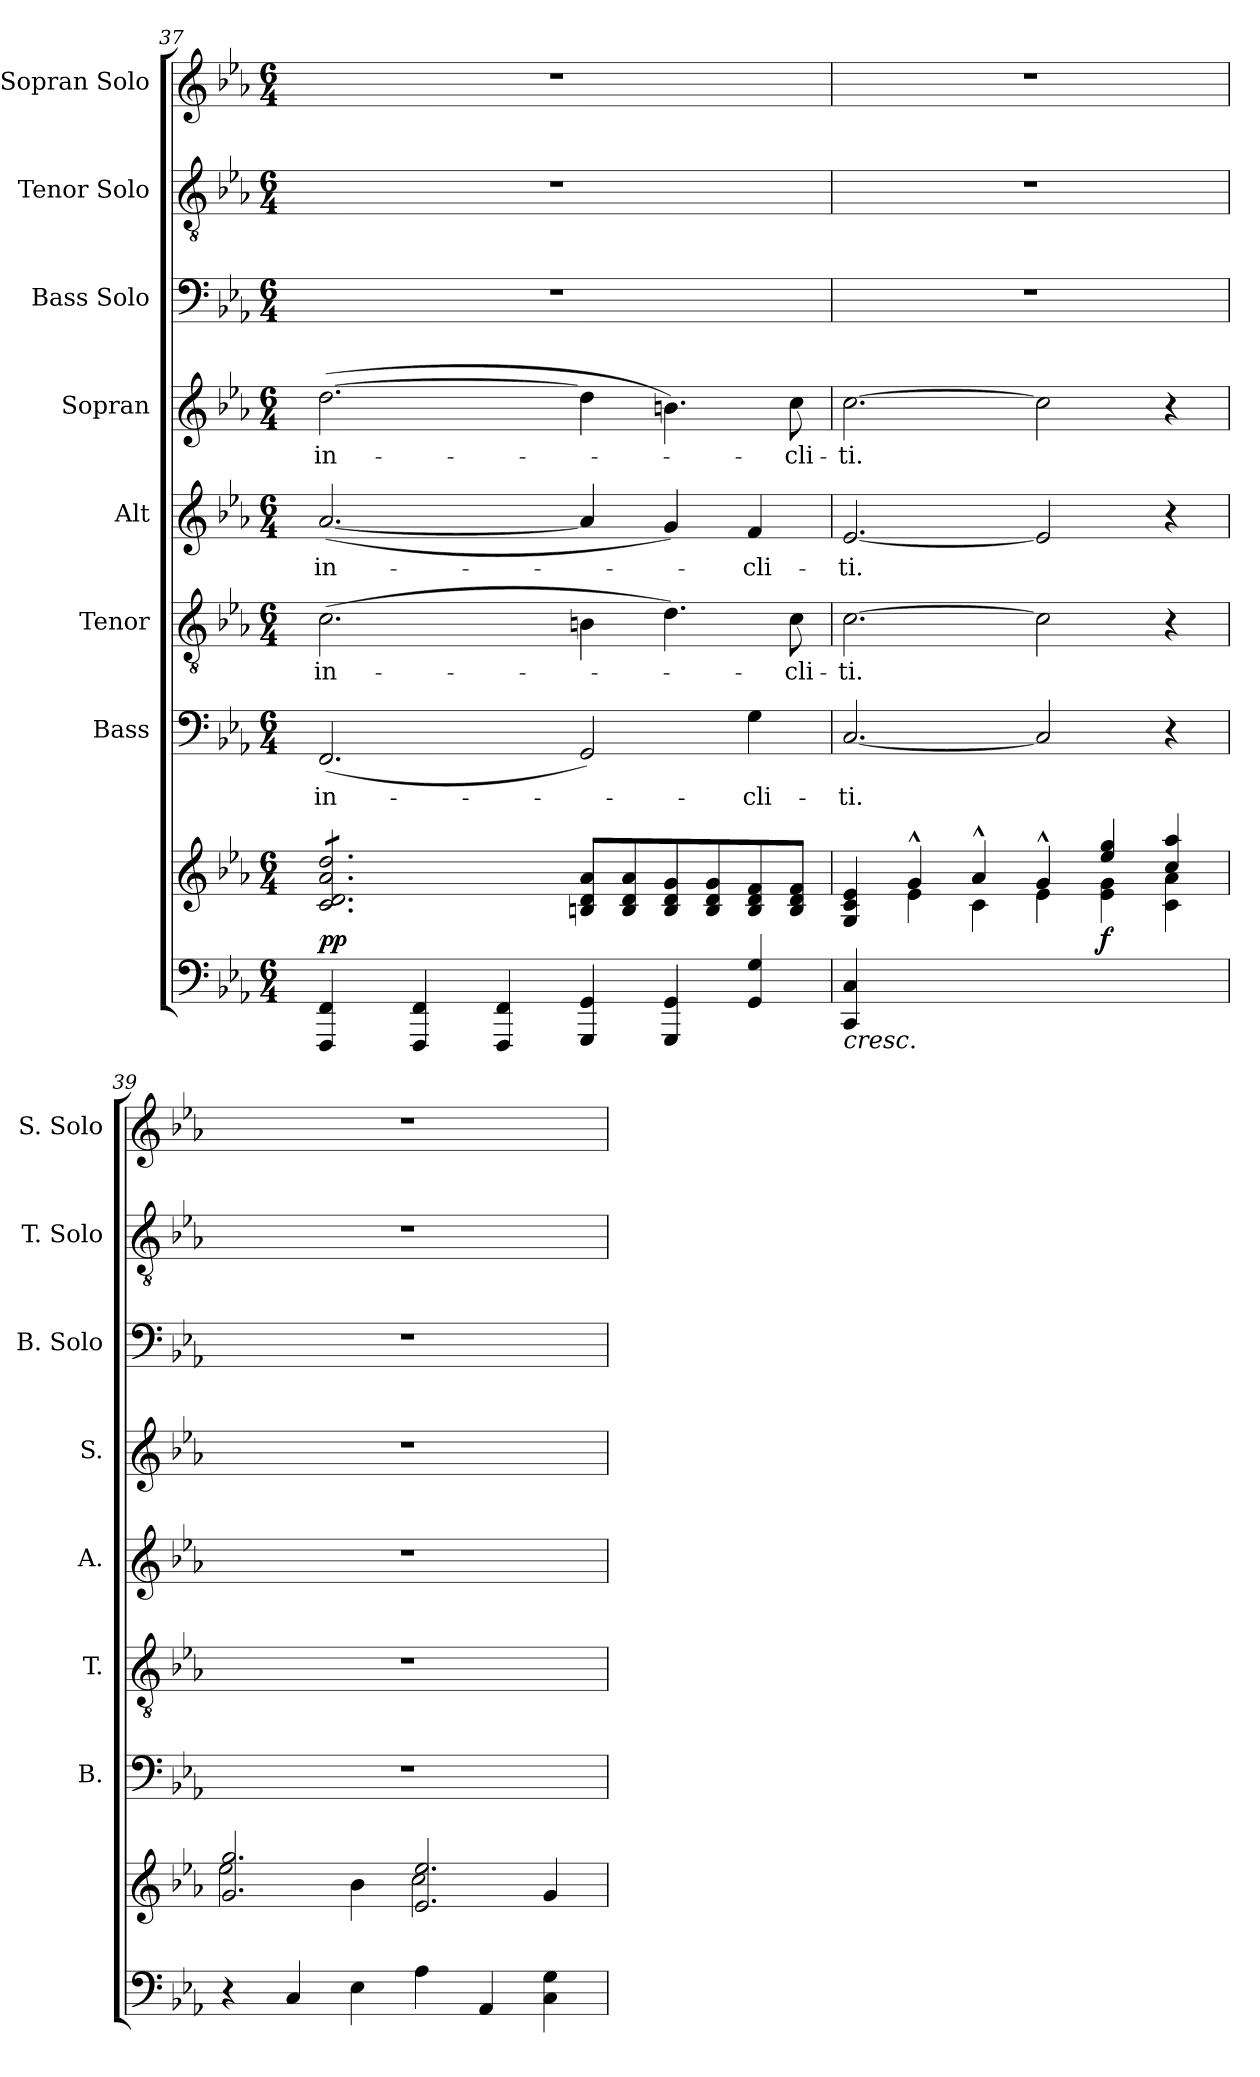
**kern	**kern	**dynam	**kern	**text	**kern	**text	**kern	**text	**kern	**text	**kern	**kern	**kern
*part8	*part8	*part8	*part7	*part7	*part6	*part6	*part5	*part5	*part4	*part4	*part3	*part2	*part1
*staff9	*staff8	*staff8/9	*staff7	*staff7	*staff6	*staff6	*staff5	*staff5	*staff4	*staff4	*staff3	*staff2	*staff1
*	*	*	*I"Bass	*	*I"Tenor	*	*I"Alt	*	*I"Sopran	*	*I"Bass Solo	*I"Tenor Solo	*I"Sopran Solo
*	*	*	*I'B.	*	*I'T.	*	*I'A.	*	*I'S.	*	*I'B. Solo	*I'T. Solo	*I'S. Solo
*clefF4	*clefG2	*	*clefF4	*	*clefGv2	*	*clefG2	*	*clefG2	*	*clefF4	*clefGv2	*clefG2
*k[b-e-a-]	*k[b-e-a-]	*	*k[b-e-a-]	*	*k[b-e-a-]	*	*k[b-e-a-]	*	*k[b-e-a-]	*	*k[b-e-a-]	*k[b-e-a-]	*k[b-e-a-]
*E-:	*E-:	*	*E-:	*	*E-:	*	*E-:	*	*E-:	*	*E-:	*E-:	*E-:
*M6/4	*M6/4	*	*M6/4	*	*M6/4	*	*M6/4	*	*M6/4	*	*M6/4	*M6/4	*M6/4
=37	=37	=37	=37	=37	=37	=37	=37	=37	=37	=37	=37	=37	=37
*	*^	*	*	*	*	*	*	*	*	*	*	*	*
!	!	!	!LO:DY:b	!	!LO:LY:b	!	!LO:LY:b	!	!LO:LY:b	!	!LO:LY:b	!	!	!
*	*tremolo	*	*	*	*	*	*	*	*	*	*	*	*	*
4FFF/ 4FF/	8c/ 8d/ 8a-/ 8dd/L	8c\yy 8d\yy 8a-\yy 8dd\yyL	pp	(<2.FF/	in-	(>2.c\	in-	(<[2.a-/	in-	(>[2.dd\	in-	1.r	1.r	1.r
.	8c/ 8d/ 8a-/ 8dd/	8c\yy 8d\yy 8a-\yy 8dd\yy	.	.	.	.	.	.	.	.	.	.	.	.
4FFF/ 4FF/	8c/ 8d/ 8a-/ 8dd/	8c\yy 8d\yy 8a-\yy 8dd\yy	.	.	.	.	.	.	.	.	.	.	.	.
.	8c/ 8d/ 8a-/ 8dd/	8c\yy 8d\yy 8a-\yy 8dd\yy	.	.	.	.	.	.	.	.	.	.	.	.
4FFF/ 4FF/	8c/ 8d/ 8a-/ 8dd/	8c\yy 8d\yy 8a-\yy 8dd\yy	.	.	.	.	.	.	.	.	.	.	.	.
.	8c/ 8d/ 8a-/ 8dd/J	8c\yy 8d\yy 8a-\yy 8dd\yyJ	.	.	.	.	.	.	.	.	.	.	.	.
*	*Xtremolo	*	*	*	*	*	*	*	*	*	*	*	*	*
4GGG/ 4GG/	8Bn/ 8d/ 8a-/L	2.ryy	.	2GG/)	.	4Bn\	.	4a-/]	.	4dd\]	.	.	.	.
.	8B/ 8d/ 8a-/	.	.	.	.	.	.	.	.	.	.	.	.	.
4GGG/ 4GG/	8B/ 8d/ 8g/	.	.	.	.	4.d\)	.	4g/)	.	4.bn\)	.	.	.	.
.	8B/ 8d/ 8g/	.	.	.	.	.	.	.	.	.	.	.	.	.
!	!	!	!	!	!LO:LY:b	!	!	!	!LO:LY:b	!	!	!	!	!
4GG/ 4G/	8B/ 8d/ 8f/	.	.	4G\	-cli-	.	.	4f/	-cli-	.	.	.	.	.
!	!	!	!	!	!	!	!LO:LY:b	!	!	!	!LO:LY:b	!	!	!
.	8B/ 8d/ 8f/J	.	.	.	.	8c\	-cli-	.	.	8cc\	-cli-	.	.	.
!!LO:LB:g=z
=38	=38	=38	=38	=38	=38	=38	=38	=38	=38	=38	=38	=38	=38	=38
!	!	!	!LO:HP:b=2	!	!LO:LY:b	!	!LO:LY:b	!	!LO:LY:b	!	!LO:LY:b	!	!	!
4CC/ 4C/	4G/ 4c/ 4e-/	4ryy	<	[2.C/	-ti.	[2.c\	-ti.	[2.e-/	-ti.	[2.cc\	-ti.	1.r	1.r	1.r
2ryy	4g^^>/	4e-\	.	.	.	.	.	.	.	.	.	.	.	.
.	4a-^^>/	4c\	.	.	.	.	.	.	.	.	.	.	.	.
2.ryy	4g^^>/	4e-\	.	2C/]	.	2c\]	.	2e-/]	.	2cc\]	.	.	.	.
!	!	!	!LO:DY:b	!	!	!	!	!	!	!	!	!	!	!
.	4ee-/ 4gg/	4e-\ 4g\	f	.	.	.	.	.	.	.	.	.	.	.
.	4cc/ 4aa-/	4c\ 4a-\	.	4r	.	4r	.	4r	.	4r	.	.	.	.
=39	=39	=39	=39	=39	=39	=39	=39	=39	=39	=39	=39	=39	=39	=39
4r	2.g/ 2.gg/	2ee-\	.	1.r	.	1.r	.	1.r	.	1.r	.	1.r	1.r	1.r
4C/	.	.	.	.	.	.	.	.	.	.	.	.	.	.
4E-\	.	4b-\	.	.	.	.	.	.	.	.	.	.	.	.
4A-\	2.e-/ 2.ee-/	2cc\	[	.	.	.	.	.	.	.	.	.	.	.
4AA-/	.	.	.	.	.	.	.	.	.	.	.	.	.	.
4C\ 4G\	.	4g/	.	.	.	.	.	.	.	.	.	.	.	.
*	*v	*v	*	*	*	*	*	*	*	*	*	*	*	*
=	=	=	=	=	=	=	=	=	=	=	=	=	=
*-	*-	*-	*-	*-	*-	*-	*-	*-	*-	*-	*-	*-	*-
